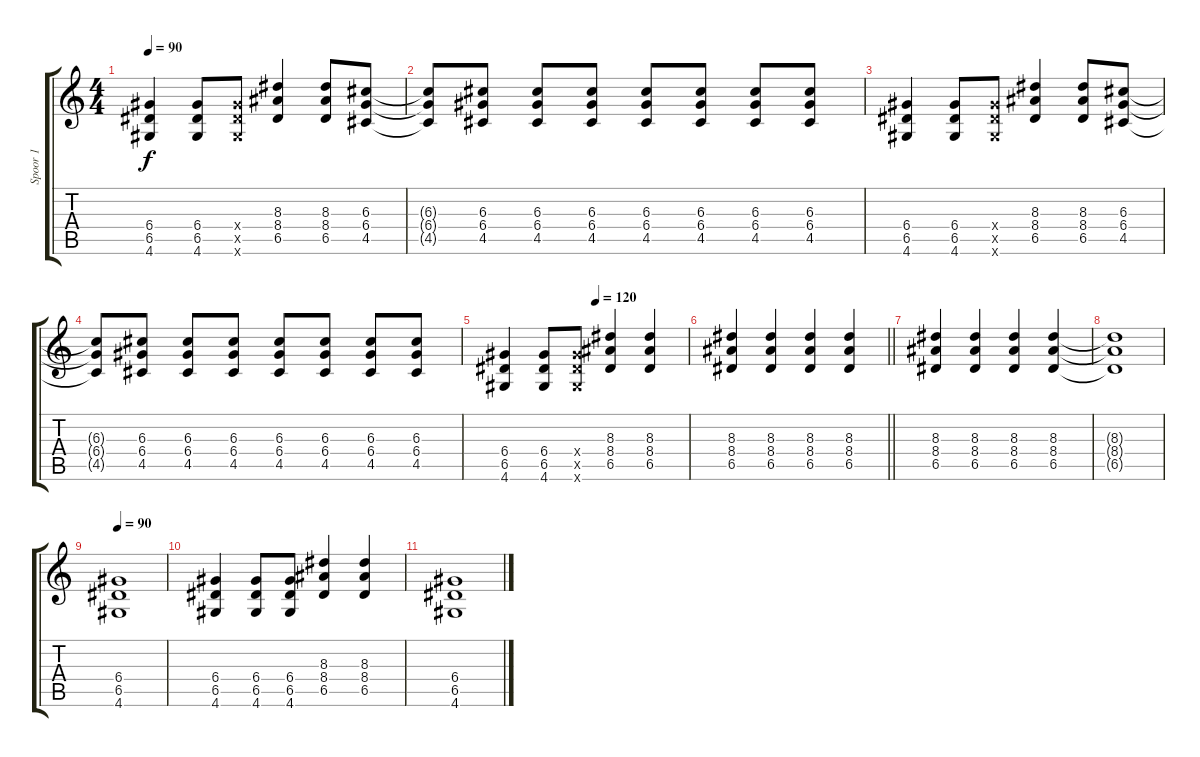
\track ("Spoor 1" "Spoor 1") {instrument acousticguitarsteel}
\staff {score tabs}
\tuning (E4 B3 G3 D3 A2 E2) {hide}
\ts (4 4)
\tempo 90
\clef g2
\ks c
(6.4 6.5 4.6).4{dy f} (6.4 6.5 4.6).8 (6.4{x} 6.5{x} 4.6{x}).8 (8.3 8.4 6.5).4 (8.3 8.4 6.5).8 (6.3 6.4 4.5).8 |
(6.3{t} 6.4{t} 4.5{t}).8 (6.3 6.4 4.5).8 (6.3 6.4 4.5).8 (6.3 6.4 4.5).8 (6.3 6.4 4.5).8 (6.3 6.4 4.5).8 (6.3 6.4 4.5).8 (6.3 6.4 4.5).8 |
(6.4 6.5 4.6).4 (6.4 6.5 4.6).8 (6.4{x} 6.5{x} 4.6{x}).8 (8.3 8.4 6.5).4 (8.3 8.4 6.5).8 (6.3 6.4 4.5).8 |
(6.3{t} 6.4{t} 4.5{t}).8 (6.3 6.4 4.5).8 (6.3 6.4 4.5).8 (6.3 6.4 4.5).8 (6.3 6.4 4.5).8 (6.3 6.4 4.5).8 (6.3 6.4 4.5).8 (6.3 6.4 4.5).8 |
\tempo (120 0.5)
(6.4 6.5 4.6).4 (6.4 6.5 4.6).8 (6.4{x} 6.5{x} 4.6{x}).8 (8.3 8.4 6.5).4 (8.3 8.4 6.5).4 |
\barLineRight lightlight
(8.3 8.4 6.5).4 (8.3 8.4 6.5).4 (8.3 8.4 6.5).4 (8.3 8.4 6.5).4 |
(8.3 8.4 6.5).4 (8.3 8.4 6.5).4 (8.3 8.4 6.5).4 (8.3 8.4 6.5).4 |
(8.3{t} 8.4{t} 6.5{t}).1 |
\tempo 90
(6.4 6.5 4.6).1 |
(6.4 6.5 4.6).4 (6.4 6.5 4.6).8 (6.4 6.5 4.6).8 (8.3 8.4 6.5).4 (8.3 8.4 6.5).4 |
(6.4 6.5 4.6).1
